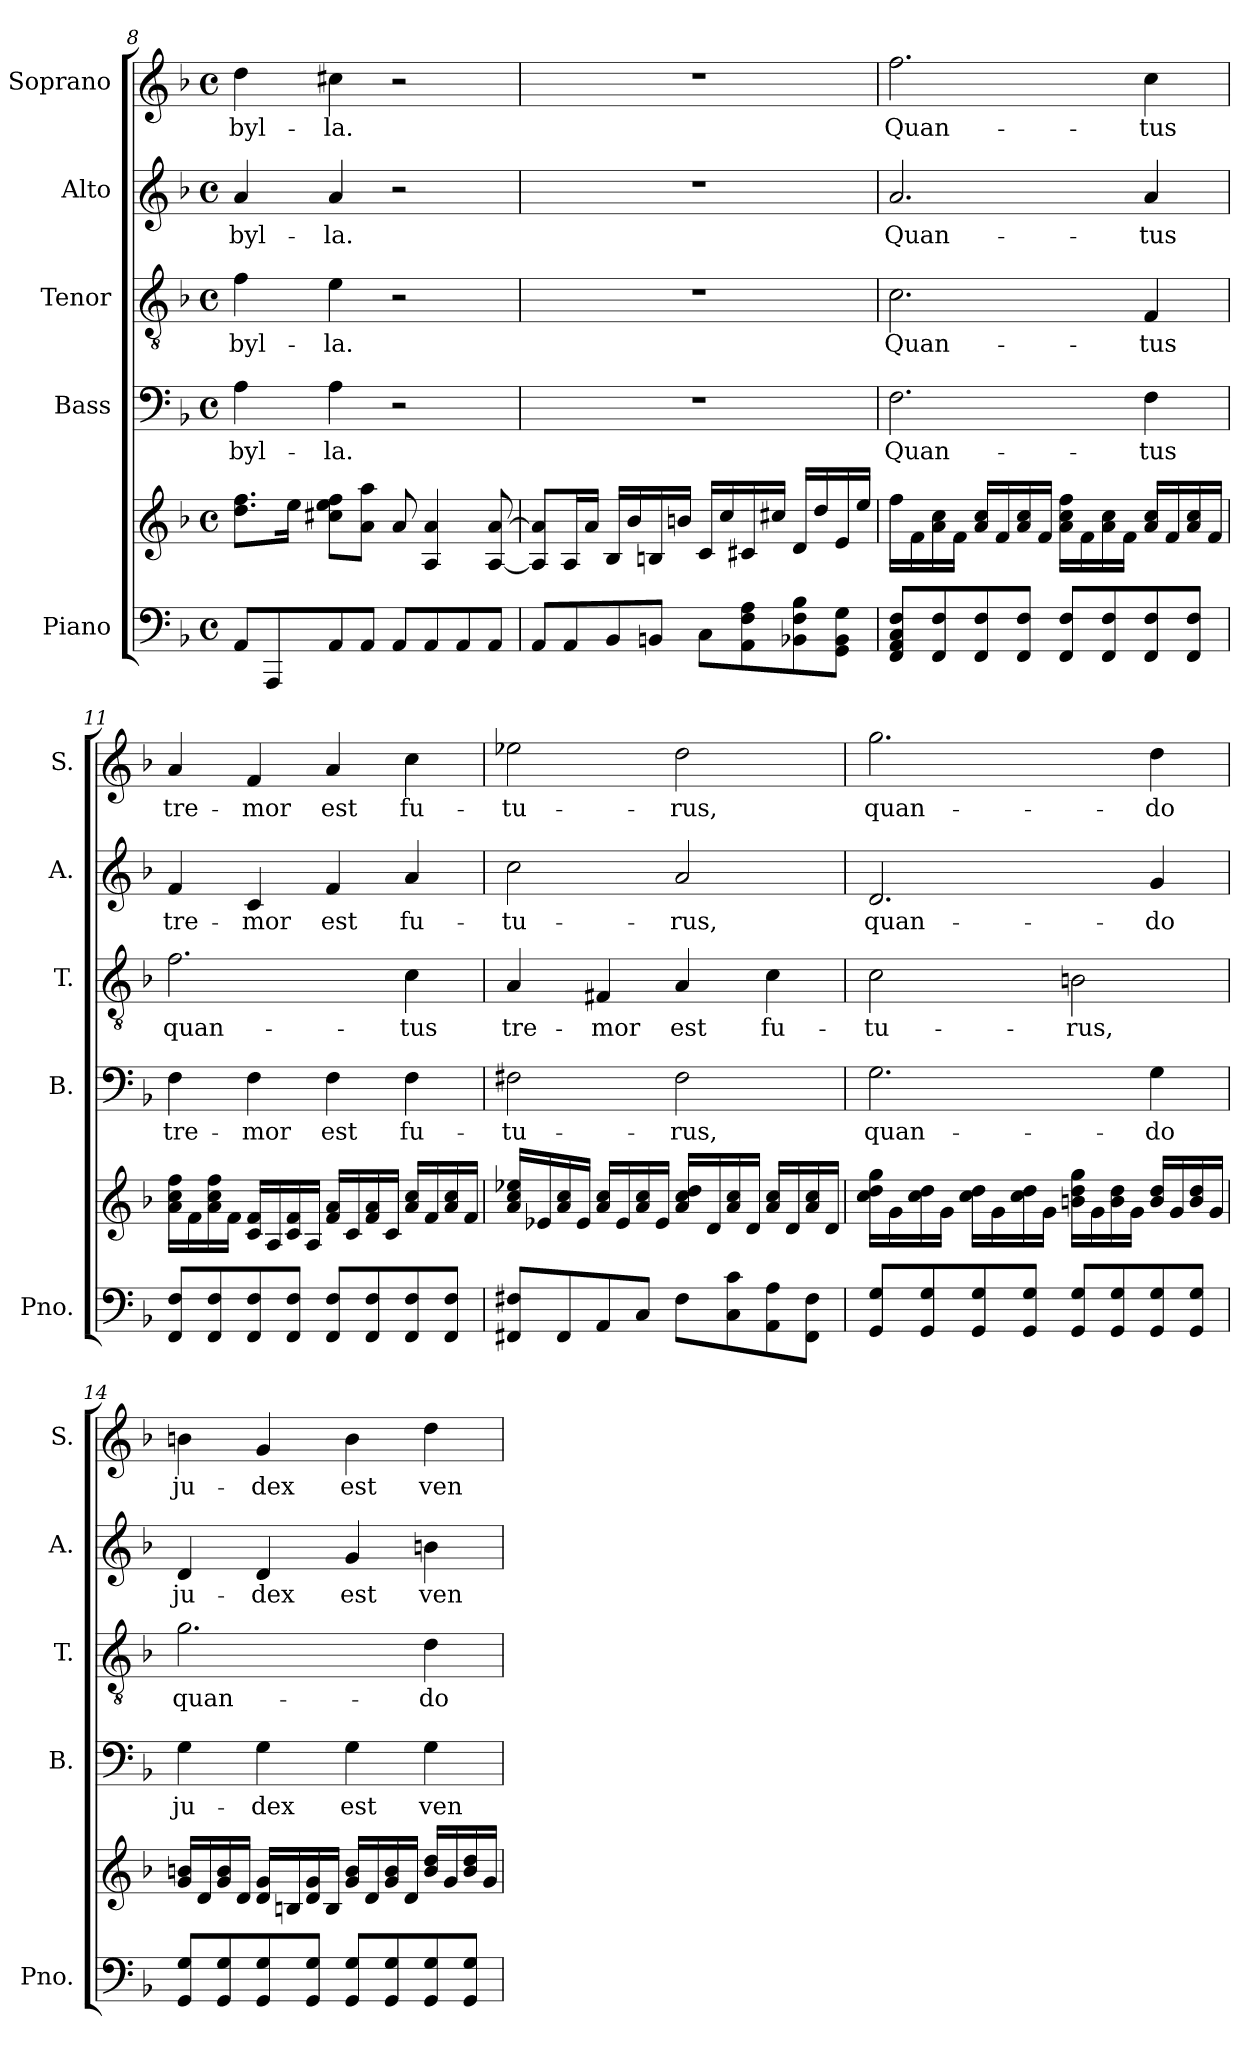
**kern	**kern	**kern	**text	**kern	**text	**kern	**text	**kern	**text
*part5	*part5	*part4	*part4	*part3	*part3	*part2	*part2	*part1	*part1
*staff6	*staff5	*staff4	*staff4	*staff3	*staff3	*staff2	*staff2	*staff1	*staff1
*I"Piano	*	*I"Bass	*	*I"Tenor	*	*I"Alto	*	*I"Soprano	*
*I'Pno.	*	*I'B.	*	*I'T.	*	*I'A.	*	*I'S.	*
*clefF4	*clefG2	*clefF4	*	*clefGv2	*	*clefG2	*	*clefG2	*
*k[b-]	*k[b-]	*k[b-]	*	*k[b-]	*	*k[b-]	*	*k[b-]	*
*M4/4	*M4/4	*M4/4	*	*M4/4	*	*M4/4	*	*M4/4	*
*met(c)	*met(c)	*met(c)	*	*met(c)	*	*met(c)	*	*met(c)	*
=8	=8	=8	=8	=8	=8	=8	=8	=8	=8
8AA/L	8.dd\ 8.ff\L	4A\	-byl-	4f\	-byl-	4a/	-byl-	4dd\	-byl-
8AAA/	.	.	.	.	.	.	.	.	.
.	16ee\Jk	.	.	.	.	.	.	.	.
8AA/	8cc#X\ 8ee\ 8ff\L	4A\	-la.	4e\	-la.	4a/	-la.	4cc#X\	-la.
8AA/J	8a\ 8aa\J	.	.	.	.	.	.	.	.
8AA/L	8a/	2r	.	2r	.	2r	.	2r	.
8AA/	4A/ 4a/	.	.	.	.	.	.	.	.
8AA/	.	.	.	.	.	.	.	.	.
8AA/J	[8A/ [8a/	.	.	.	.	.	.	.	.
!!LO:PB:g=z
=9	=9	=9	=9	=9	=9	=9	=9	=9	=9
8AA/L	8A/] 8a/]L	1r	.	1r	.	1r	.	1r	.
8AA/	16A/L	.	.	.	.	.	.	.	.
.	16a/JJ	.	.	.	.	.	.	.	.
8BB-/	16B-/LL	.	.	.	.	.	.	.	.
.	16b-/	.	.	.	.	.	.	.	.
8BBn/J	16Bn/	.	.	.	.	.	.	.	.
.	16bn/JJ	.	.	.	.	.	.	.	.
8C\L	16c/LL	.	.	.	.	.	.	.	.
.	16cc/	.	.	.	.	.	.	.	.
8AA\ 8F\ 8A\	16c#X/	.	.	.	.	.	.	.	.
.	16cc#X/JJ	.	.	.	.	.	.	.	.
8BB-X\ 8F\ 8B-\	16d/LL	.	.	.	.	.	.	.	.
.	16dd/	.	.	.	.	.	.	.	.
8GG\ 8BB-\ 8G\J	16e/	.	.	.	.	.	.	.	.
.	16ee/JJ	.	.	.	.	.	.	.	.
=10	=10	=10	=10	=10	=10	=10	=10	=10	=10
8FF/ 8AA/ 8C/ 8F/L	16ff\LL	2.F\	Quan-	2.c\	Quan-	2.a/	Quan-	2.ff\	Quan-
.	16f\	.	.	.	.	.	.	.	.
8FF/ 8F/	16a\ 16cc\	.	.	.	.	.	.	.	.
.	16f\JJ	.	.	.	.	.	.	.	.
8FF/ 8F/	16a/ 16cc/LL	.	.	.	.	.	.	.	.
.	16f/	.	.	.	.	.	.	.	.
8FF/ 8F/J	16a/ 16cc/	.	.	.	.	.	.	.	.
.	16f/JJ	.	.	.	.	.	.	.	.
8FF/ 8F/L	16a\ 16cc\ 16ff\LL	.	.	.	.	.	.	.	.
.	16f\	.	.	.	.	.	.	.	.
8FF/ 8F/	16a\ 16cc\	.	.	.	.	.	.	.	.
.	16f\JJ	.	.	.	.	.	.	.	.
8FF/ 8F/	16a/ 16cc/LL	4F\	-tus	4F/	-tus	4a/	-tus	4cc\	-tus
.	16f/	.	.	.	.	.	.	.	.
8FF/ 8F/J	16a/ 16cc/	.	.	.	.	.	.	.	.
.	16f/JJ	.	.	.	.	.	.	.	.
=11	=11	=11	=11	=11	=11	=11	=11	=11	=11
8FF/ 8F/L	16a\ 16cc\ 16ff\LL	4F\	tre-	2.f\	quan-	4f/	tre-	4a/	tre-
.	16f\	.	.	.	.	.	.	.	.
8FF/ 8F/	16a\ 16cc\ 16ff\	.	.	.	.	.	.	.	.
.	16f\JJ	.	.	.	.	.	.	.	.
8FF/ 8F/	16c/ 16f/LL	4F\	-mor	.	.	4c/	-mor	4f/	-mor
.	16A/	.	.	.	.	.	.	.	.
8FF/ 8F/J	16c/ 16f/	.	.	.	.	.	.	.	.
.	16A/JJ	.	.	.	.	.	.	.	.
8FF/ 8F/L	16f/ 16a/LL	4F\	est	.	.	4f/	est	4a/	est
.	16c/	.	.	.	.	.	.	.	.
8FF/ 8F/	16f/ 16a/	.	.	.	.	.	.	.	.
.	16c/JJ	.	.	.	.	.	.	.	.
8FF/ 8F/	16a/ 16cc/LL	4F\	fu-	4c\	-tus	4a/	fu-	4cc\	fu-
.	16f/	.	.	.	.	.	.	.	.
8FF/ 8F/J	16a/ 16cc/	.	.	.	.	.	.	.	.
.	16f/JJ	.	.	.	.	.	.	.	.
!!LO:LB:g=z
=12	=12	=12	=12	=12	=12	=12	=12	=12	=12
8FF#X/ 8F#X/L	16a/ 16cc/ 16ee-X/LL	2F#X\	-tu-	4A/	tre-	2cc\	-tu-	2ee-X\	-tu-
.	16e-X/	.	.	.	.	.	.	.	.
8FF#/	16a/ 16cc/	.	.	.	.	.	.	.	.
.	16e-/JJ	.	.	.	.	.	.	.	.
8AA/	16a/ 16cc/LL	.	.	4F#X/	-mor	.	.	.	.
.	16e-/	.	.	.	.	.	.	.	.
8C/J	16a/ 16cc/	.	.	.	.	.	.	.	.
.	16e-/JJ	.	.	.	.	.	.	.	.
8F#\L	16a/ 16cc/ 16dd/LL	2F#\	-rus,	4A/	est	2a/	-rus,	2dd\	-rus,
.	16d/	.	.	.	.	.	.	.	.
8C\ 8c\	16a/ 16cc/	.	.	.	.	.	.	.	.
.	16d/JJ	.	.	.	.	.	.	.	.
8AA\ 8A\	16a/ 16cc/LL	.	.	4c\	fu-	.	.	.	.
.	16d/	.	.	.	.	.	.	.	.
8FF#\ 8F#\J	16a/ 16cc/	.	.	.	.	.	.	.	.
.	16d/JJ	.	.	.	.	.	.	.	.
=13	=13	=13	=13	=13	=13	=13	=13	=13	=13
8GG/ 8G/L	16cc\ 16dd\ 16gg\LL	2.G\	quan-	2c\	-tu-	2.d/	quan-	2.gg\	quan-
.	16g\	.	.	.	.	.	.	.	.
8GG/ 8G/	16cc\ 16dd\	.	.	.	.	.	.	.	.
.	16g\JJ	.	.	.	.	.	.	.	.
8GG/ 8G/	16cc\ 16dd\LL	.	.	.	.	.	.	.	.
.	16g\	.	.	.	.	.	.	.	.
8GG/ 8G/J	16cc\ 16dd\	.	.	.	.	.	.	.	.
.	16g\JJ	.	.	.	.	.	.	.	.
8GG/ 8G/L	16bn\ 16dd\ 16gg\LL	.	.	2Bn\	-rus,	.	.	.	.
.	16g\	.	.	.	.	.	.	.	.
8GG/ 8G/	16b\ 16dd\	.	.	.	.	.	.	.	.
.	16g\JJ	.	.	.	.	.	.	.	.
8GG/ 8G/	16b/ 16dd/LL	4G\	-do	.	.	4g/	-do	4dd\	-do
.	16g/	.	.	.	.	.	.	.	.
8GG/ 8G/J	16b/ 16dd/	.	.	.	.	.	.	.	.
.	16g/JJ	.	.	.	.	.	.	.	.
=14	=14	=14	=14	=14	=14	=14	=14	=14	=14
8GG/ 8G/L	16g/ 16bn/LL	4G\	ju-	2.g\	quan-	4d/	ju-	4bn\	ju-
.	16d/	.	.	.	.	.	.	.	.
8GG/ 8G/	16g/ 16b/	.	.	.	.	.	.	.	.
.	16d/JJ	.	.	.	.	.	.	.	.
8GG/ 8G/	16d/ 16g/LL	4G\	-dex	.	.	4d/	-dex	4g/	-dex
.	16Bn/	.	.	.	.	.	.	.	.
8GG/ 8G/J	16d/ 16g/	.	.	.	.	.	.	.	.
.	16B/JJ	.	.	.	.	.	.	.	.
8GG/ 8G/L	16g/ 16b/LL	4G\	est	.	.	4g/	est	4b\	est
.	16d/	.	.	.	.	.	.	.	.
8GG/ 8G/	16g/ 16b/	.	.	.	.	.	.	.	.
.	16d/JJ	.	.	.	.	.	.	.	.
8GG/ 8G/	16b/ 16dd/LL	4G\	ven-	4d\	-do	4bn\	ven-	4dd\	ven-
.	16g/	.	.	.	.	.	.	.	.
8GG/ 8G/J	16b/ 16dd/	.	.	.	.	.	.	.	.
.	16g/JJ	.	.	.	.	.	.	.	.
=	=	=	=	=	=	=	=	=	=
*-	*-	*-	*-	*-	*-	*-	*-	*-	*-
